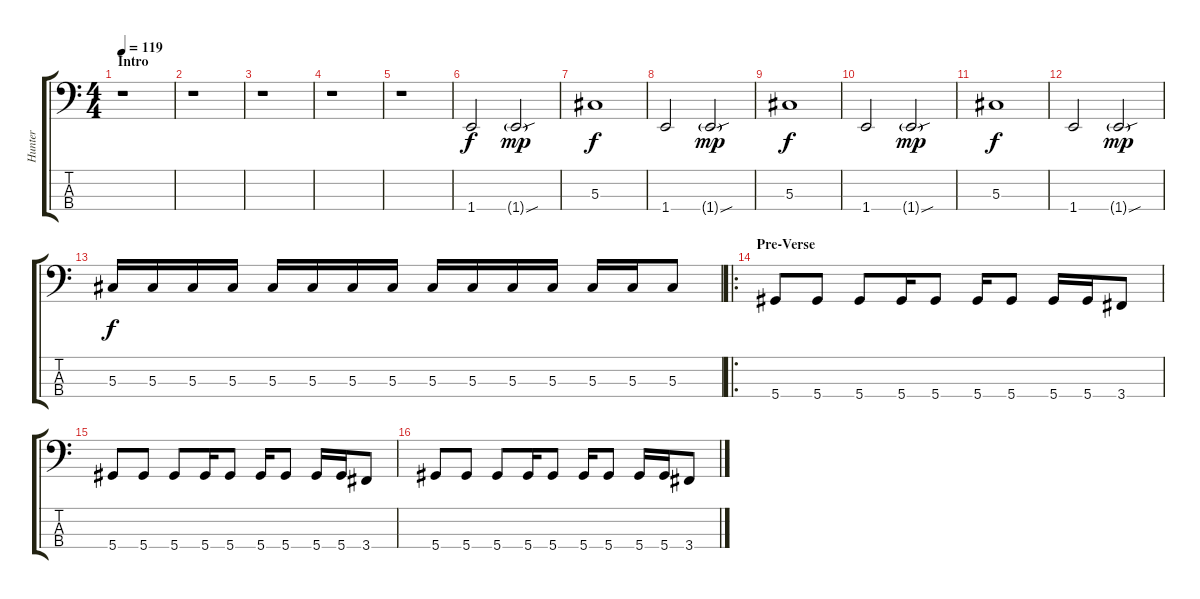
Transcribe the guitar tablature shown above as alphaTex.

\track ("Hunter" "Hunter") {instrument electricbasspick}
\staff {score tabs}
\tuning (Gb2 Db2 Ab1 Eb1) {hide}
\ts (4 4)
\section ("" "Intro")
\tempo 119
\clef f4
\ks c
r.1{dy f instrument electricbasspick} |
r.1 |
r.1 |
r.1 |
r.1 |
1.4.2 1.4{sou g}.2{dy mp} |
5.3.1{dy f} |
1.4.2 1.4{sou g}.2{dy mp} |
5.3.1{dy f} |
1.4.2 1.4{sou g}.2{dy mp} |
5.3.1{dy f} |
1.4.2 1.4{sou g}.2{dy mp} |
5.3.16{dy f} 5.3.16 5.3.16 5.3.16 5.3.16 5.3.16 5.3.16 5.3.16 5.3.16 5.3.16 5.3.16 5.3.16 5.3.16 5.3.16 5.3.8 |
\ro
\section ("" "Pre-Verse")
5.4.8 5.4.8 5.4.8 5.4.16 5.4.8 5.4.16 5.4.8 5.4.16 5.4.16 3.4.8 |
5.4.8 5.4.8 5.4.8 5.4.16 5.4.8 5.4.16 5.4.8 5.4.16 5.4.16 3.4.8 |
5.4.8 5.4.8 5.4.8 5.4.16 5.4.8 5.4.16 5.4.8 5.4.16 5.4.16 3.4.8
